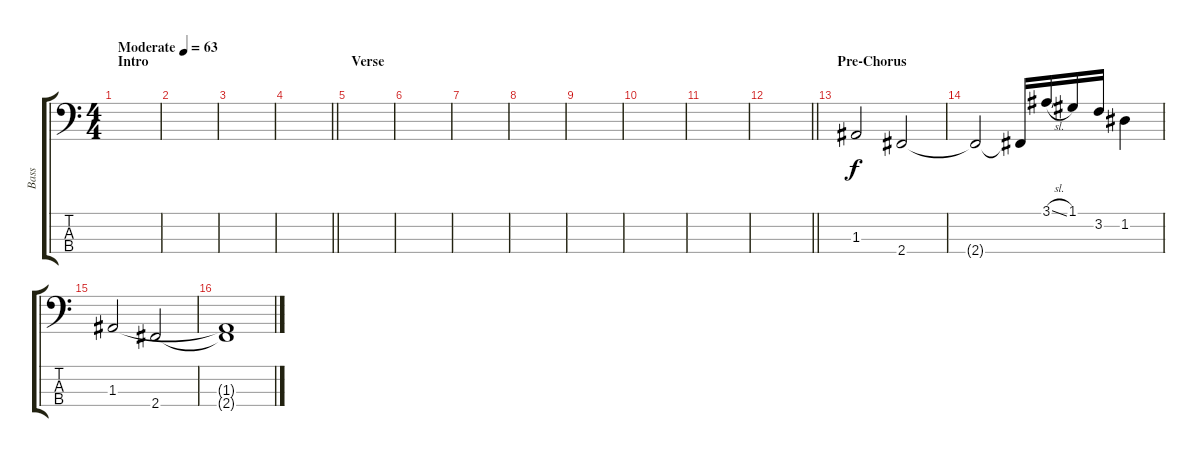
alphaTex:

\track ("Bass" "Bass") {instrument electricbassfinger}
\staff {score tabs}
\tuning (G2 D2 A1 E1) {hide}
\ts (4 4)
\section ("" "Intro")
\tempo (63 "Moderate")
\clef f4
\ks c
|
|
|
\barLineRight lightlight
|
\section ("" "Verse")
|
|
|
|
|
|
|
\barLineRight lightlight
|
\section ("" "Pre-Chorus")
1.3.2 2.4.2 |
2.4{t}.2 2.4{t}.16 3.1{sl}.16 1.1.16 3.2.16 1.2.4 |
1.3.2 2.4.2 |
(1.3{t} 2.4{t}).1
